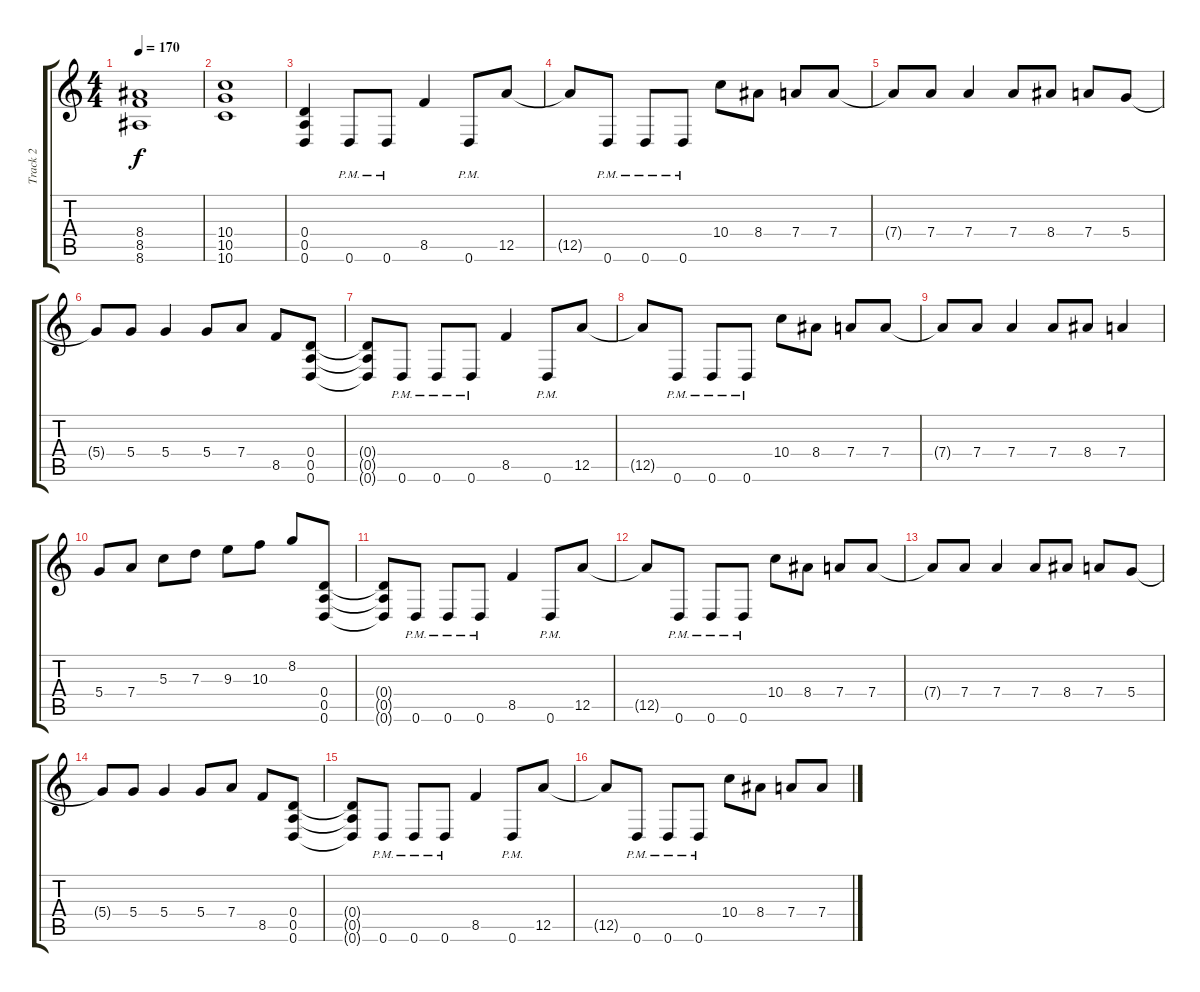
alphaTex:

\track ("Track 2" "Track 2") {instrument overdrivenguitar}
\staff {score tabs}
\tuning (E4 B3 G3 D3 A2 D2) {hide}
\ts (4 4)
\tempo 170
\clef g2
\ks c
(8.4 8.5 8.6).1{dy f} |
(10.4 10.5 10.6).1 |
(0.4 0.5 0.6).4 0.6{pm}.8 0.6{pm}.8 8.5.4 0.6{pm}.8 12.5.8 |
12.5{t}.8 0.6{pm}.8 0.6{pm}.8 0.6{pm}.8 10.4.8 8.4.8 7.4.8 7.4.8 |
7.4{t}.8 7.4.8 7.4.4 7.4.8 8.4.8 7.4.8 5.4.8 |
5.4{t}.8 5.4.8 5.4.4 5.4.8 7.4.8 8.5.8 (0.4 0.5 0.6).8 |
(0.4{t} 0.5{t} 0.6{t}).8 0.6{pm}.8 0.6{pm}.8 0.6{pm}.8 8.5.4 0.6{pm}.8 12.5.8 |
12.5{t}.8 0.6{pm}.8 0.6{pm}.8 0.6{pm}.8 10.4.8 8.4.8 7.4.8 7.4.8 |
7.4{t}.8 7.4.8 7.4.4 7.4.8 8.4.8 7.4.4 |
5.4.8 7.4.8 5.3.8 7.3.8 9.3.8 10.3.8 8.2.8 (0.4 0.5 0.6).8 |
(0.4{t} 0.5{t} 0.6{t}).8 0.6{pm}.8 0.6{pm}.8 0.6{pm}.8 8.5.4 0.6{pm}.8 12.5.8 |
12.5{t}.8 0.6{pm}.8 0.6{pm}.8 0.6{pm}.8 10.4.8 8.4.8 7.4.8 7.4.8 |
7.4{t}.8 7.4.8 7.4.4 7.4.8 8.4.8 7.4.8 5.4.8 |
5.4{t}.8 5.4.8 5.4.4 5.4.8 7.4.8 8.5.8 (0.4 0.5 0.6).8 |
(0.4{t} 0.5{t} 0.6{t}).8 0.6{pm}.8 0.6{pm}.8 0.6{pm}.8 8.5.4 0.6{pm}.8 12.5.8 |
12.5{t}.8 0.6{pm}.8 0.6{pm}.8 0.6{pm}.8 10.4.8 8.4.8 7.4.8 7.4.8
